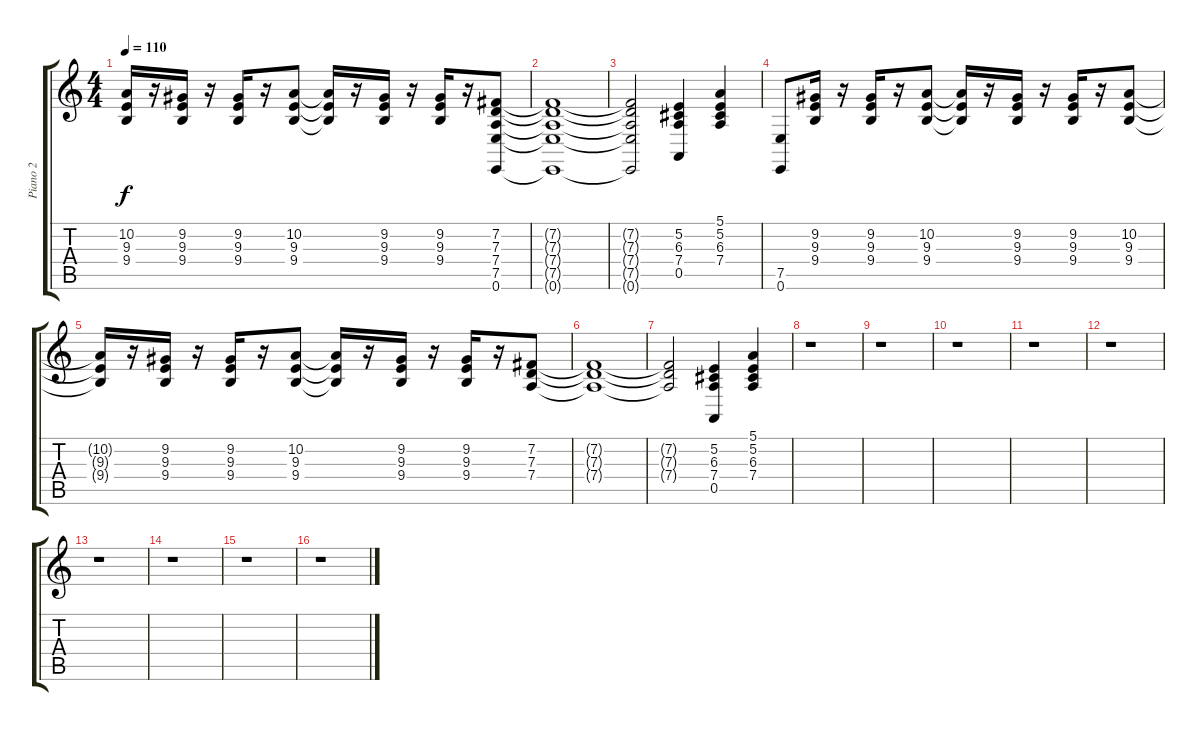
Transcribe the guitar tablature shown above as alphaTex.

\track ("Piano 2" "Piano 2") {instrument acousticgrandpiano}
\staff {score tabs}
\tuning (E4 B3 G3 D3 A2 E2) {hide}
\ts (4 4)
\tempo 110
\clef g2
\ks c
(10.2{t} 9.3{t} 9.4{t}).16{dy f} r.16 (9.2 9.3 9.4).16 r.16 (9.2 9.3 9.4).16 r.16 (10.2 9.3 9.4).8 (10.2{t} 9.3{t} 9.4{t}).16 r.16 (9.2 9.3 9.4).16 r.16 (9.2 9.3 9.4).16 r.16 (7.2 7.3 7.4 7.5 0.6).8 |
(7.2{t} 7.3{t} 7.4{t} 7.5{t} 0.6{t}).1 |
(7.2{t} 7.3{t} 7.4{t} 7.5{t} 0.6{t}).2 (5.2 6.3 7.4 0.5).4 (5.1 5.2 6.3 7.4).4 |
(7.5 0.6).8 (9.2 9.3 9.4).16 r.16 (9.2 9.3 9.4).16 r.16 (10.2 9.3 9.4).8 (10.2{t} 9.3{t} 9.4{t}).16 r.16 (9.2 9.3 9.4).16 r.16 (9.2 9.3 9.4).16 r.16 (10.2 9.3 9.4).8 |
(10.2{t} 9.3{t} 9.4{t}).16 r.16 (9.2 9.3 9.4).16 r.16 (9.2 9.3 9.4).16 r.16 (10.2 9.3 9.4).8 (10.2{t} 9.3{t} 9.4{t}).16 r.16 (9.2 9.3 9.4).16 r.16 (9.2 9.3 9.4).16 r.16 (7.2 7.3 7.4).8 |
(7.2{t} 7.3{t} 7.4{t}).1 |
(7.2{t} 7.3{t} 7.4{t}).2 (5.2 6.3 7.4 0.5).4 (5.1 5.2 6.3 7.4).4 |
r.1 |
r.1 |
r.1 |
r.1 |
r.1 |
r.1 |
r.1 |
r.1 |
r.1
